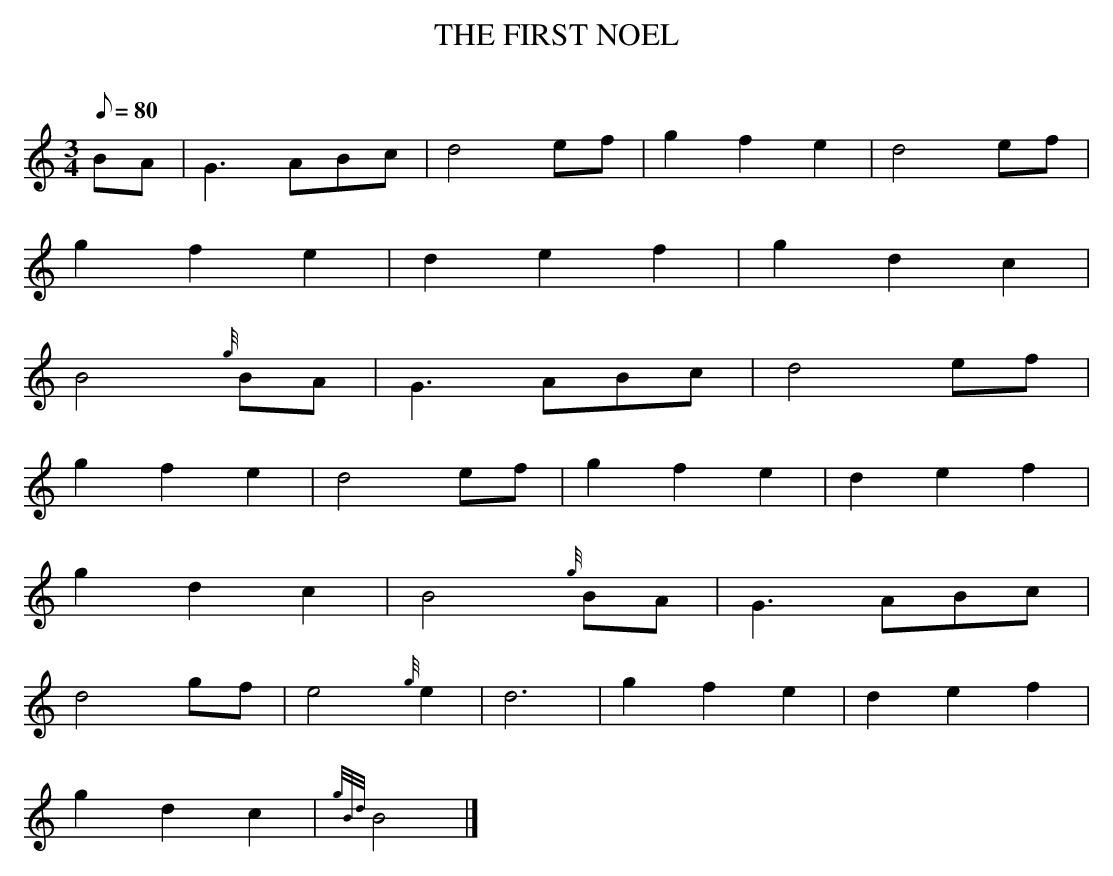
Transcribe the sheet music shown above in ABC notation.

X:1
T:THE FIRST NOEL
M:3/4
L:1/8
Q:80
C:
K:HP
BA | \
G3ABc | \
d4ef | \
g2f2e2 | \
d4ef |
g2f2e2 | \
d2e2f2 | \
g2d2c2 |
B4{g}BA | \
G3ABc | \
d4ef |
g2f2e2 | \
d4ef | \
g2f2e2 | \
d2e2f2 |
g2d2c2 | \
B4{g}BA | \
G3ABc |
d4gf | \
e4{g}e2 | \
d6 | \
g2f2e2 | \
d2e2f2 |
g2d2c2 | \
{gBd}B4|]
